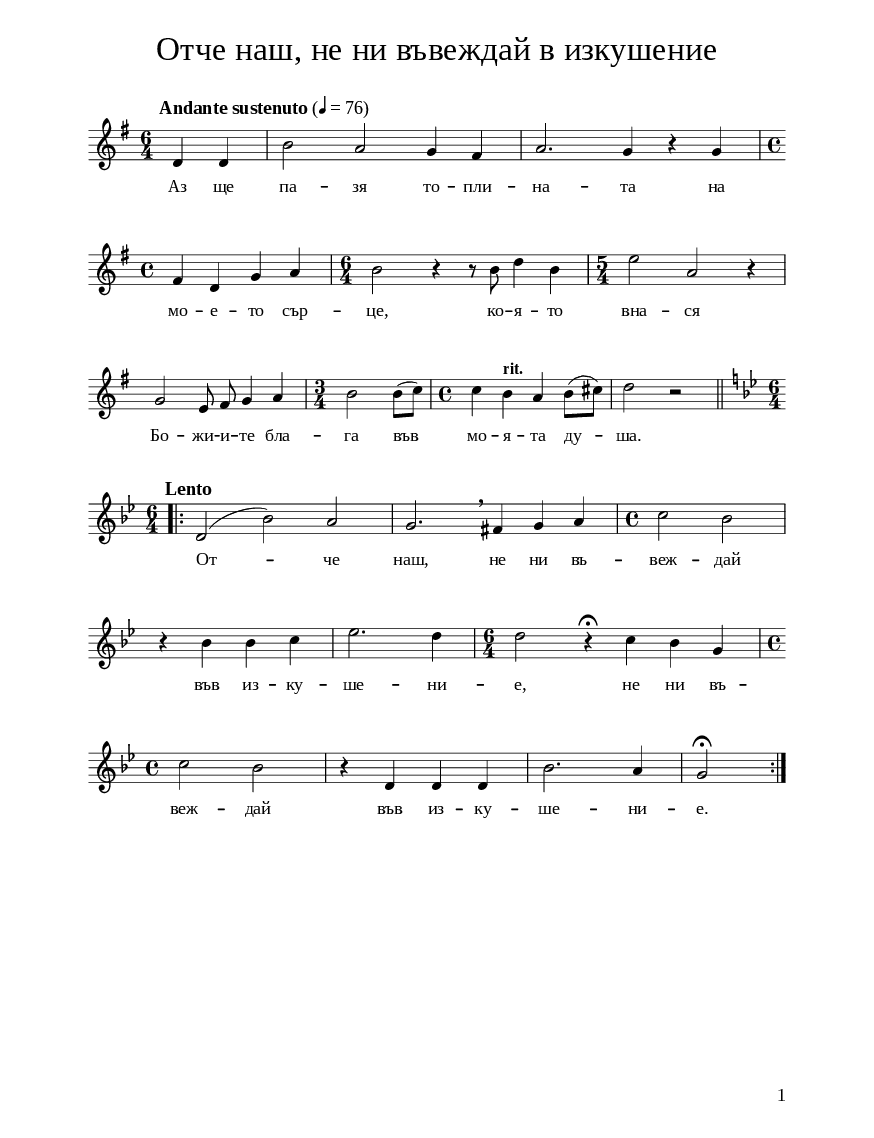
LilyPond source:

\version "2.24.2"

% include paper part and global functions
\include "include/globals.ily"

\bookpart {
  \label #'ref216
  \tocItem \markup "Отче наш, не ни ... – Otče naš, ne ni ... "
  \include "include/bookpart-paper.ily"
  \score {
    \include "include/score-layout.ily"

    \new Voice \absolute {
      \clef treble
      \key g \major
      \time 6/4
      \tempoFunc "Andante sustenuto" 4 "76"
      \autoBeamOff

      \partial 2
      d'4  d'4 | % 2
      b'2  a'2  g'4  fis'4 | % 3
      a'2.  g'4 r4  g'4 \break | % 4
      \time 4/4  | % 4
      fis'4  d'4  g'4  a'4 | % 5
      \time 6/4  | % 5
      b'2 r4 r8 b'8 d''4 b'4 | % 6
      \time 5/4  | % 6
      e''2  a'2 r4 \break | % 7
      g'2  e'8  fis'8  g'4  a'4 | % 8
      \time 3/4  | % 8
      b'2 b'8 ( [ c''8 ) ] | % 9
      \time 4/4  | % 9
      c''4 b'4 ^\markup{ \bold {rit.} }  a'4
      b'8 ( [ cis''8 ) ]  |
      d''2 r2   \bar ".|:-||"
      | % 11
      \key g \minor \time 6/4 \break | % 11
      \tempo "Lento" d'2 ( bes'2 )
      a'2 | % 12
      g'2.  \breathe fis'4  g'4  a'4
      | % 13
      \time 4/4  | % 13
      c''2 bes'2 \break | % 14
      r4 bes'4 bes'4 c''4 | % 15
      es''2. d''4 | % 16
      \time 6/4  | % 16
      d''2 r4 ^\fermata c''4 bes'4
      g'4 \break | % 17
      \time 4/4  | % 17
      c''2 bes'2 | % 18
      r4  d'4  d'4  d'4 | % 19
      bes'2.  a'4 |
      g'2 \fermata  \bar ":|."

    }

    \addlyrics {
      Аз ще па -- зя то -- пли -- на --
      та на мо -- е -- то сър -- це, ко --
      я -- то вна -- ся Бо -- жи -- и -- те
      бла -- га във  мо -- я -- та ду
      -- ша. От -- че наш, не ни
      въ -- веж -- дай във из -- ку -- ше
      -- ни -- е, не ни въ -- веж -- дай
      във из -- ку -- ше -- ни -- е.}

        \header {
          title = \titleFunc "Отче наш, не ни въвеждай в изкушение" "Otče naš, ne ni văveždaj v izkušenie"
        }

        \midi{}

      } % score

      \pageBreak

      

    } % bookpart

    % Più mosso
    %
